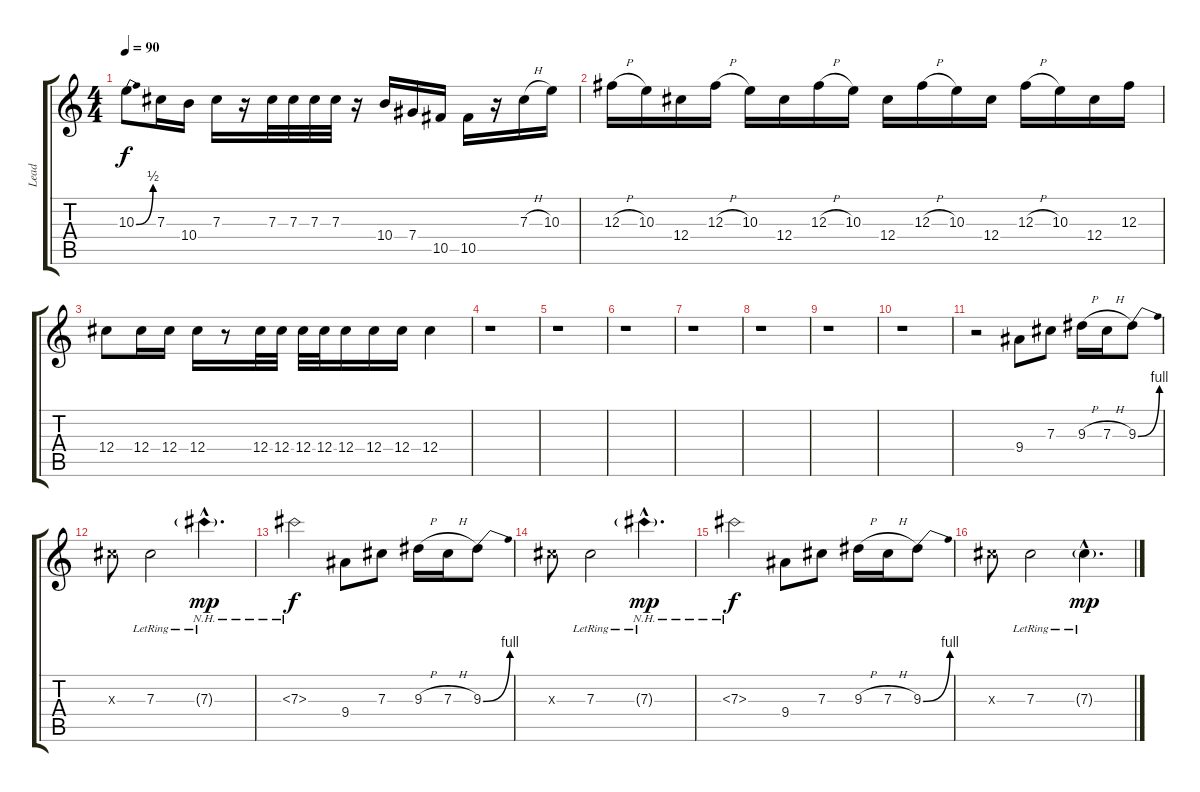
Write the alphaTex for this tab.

\track ("Lead" "Lead") {instrument distortionguitar}
\staff {score tabs}
\tuning (Eb4 Bb3 Gb3 Db3 Ab2 Eb2) {hide}
\ts (4 4)
\tempo 90
\clef g2
\ks c
10.3{be (bend 0 0 60 2)}.8{dy f} 7.3.16 10.4.16 7.3.16 r.16 7.3.32 7.3.32 7.3.32 7.3.32 r.16 10.4.16 7.4.16 10.5.16 10.5.16 r.16 7.3{h}.16 10.3.16 |
12.3{h}.16 10.3.16 12.4.16 12.3{h}.16 10.3.16 12.4.16 12.3{h}.16 10.3.16 12.4.16 12.3{h}.16 10.3.16 12.4.16 12.3{h}.16 10.3.16 12.4.16 12.3.16 |
12.4.8 12.4.16 12.4.16 12.4.16 r.8 12.4.32 12.4.32 12.4.32 12.4.32 12.4.16 12.4.16 12.4.16 12.4.4 |
r.1 |
r.1 |
r.1 |
r.1 |
r.1 |
r.1 |
r.1 |
r.2 9.4.8 7.3.8 9.3{h}.16 7.3{h}.16 9.3{be (bend 0 0 60 4)}.8 |
7.3{x}.8 7.3{lr}.2 7.3{nh g hac lr}.4{d dy mp} |
7.3{nh}.2{dy f} 9.4.8 7.3.8 9.3{h}.16 7.3{h}.16 9.3{be (bend 0 0 60 4)}.8 |
7.3{x}.8 7.3{lr}.2 7.3{nh g hac lr}.4{d dy mp} |
7.3{nh}.2{dy f} 9.4.8 7.3.8 9.3{h}.16 7.3{h}.16 9.3{be (bend 0 0 60 4)}.8 |
7.3{x}.8 7.3{lr}.2 7.3{g hac lr}.4{d dy mp}
